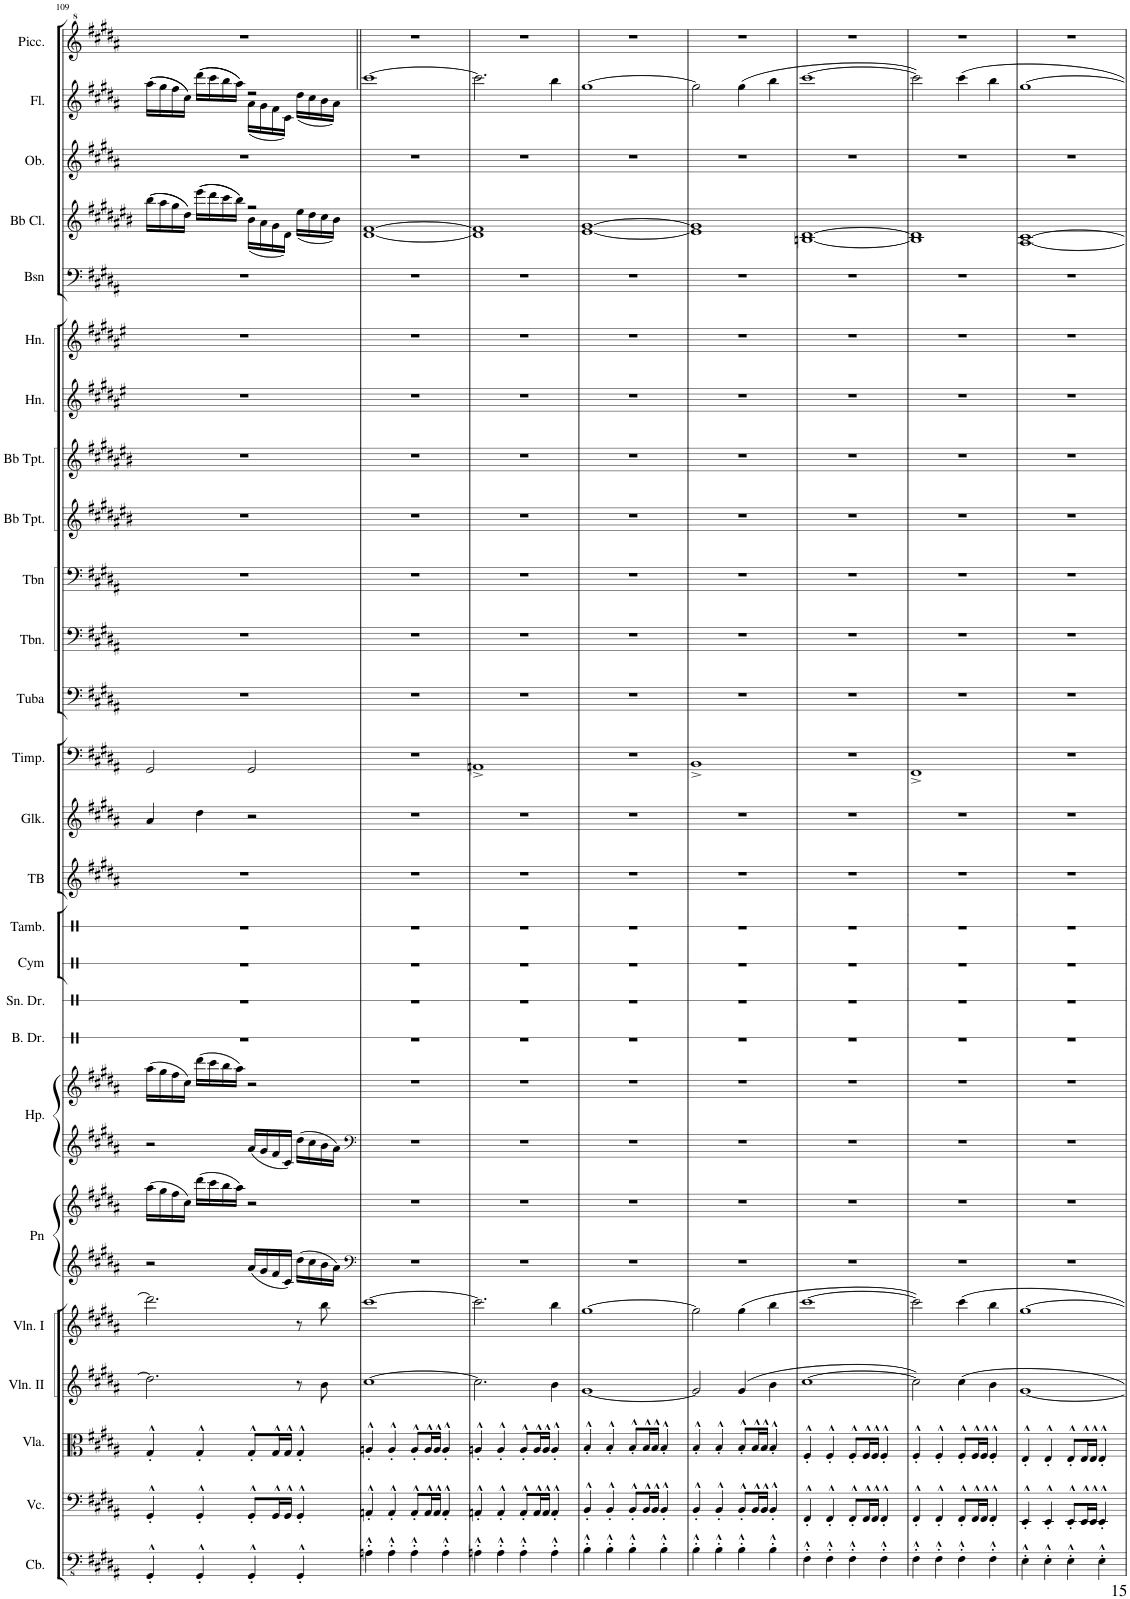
**kern	**kern	**kern	**kern	**kern	**kern	**kern	**kern	**kern	**kern	**kern	**kern	**kern	**kern	**kern	**kern	**kern	**kern	**kern	**kern	**kern	**kern	**kern	**kern	**kern	**kern	**kern	**kern
*part26	*part25	*part24	*part23	*part22	*part21	*part21	*part20	*part20	*part19	*part18	*part17	*part16	*part15	*part14	*part13	*part12	*part11	*part10	*part9	*part8	*part7	*part6	*part5	*part4	*part3	*part2	*part1
*staff28	*staff27	*staff26	*staff25	*staff24	*staff23	*staff22	*staff21	*staff20	*staff19	*staff18	*staff17	*staff16	*staff15	*staff14	*staff13	*staff12	*staff11	*staff10	*staff9	*staff8	*staff7	*staff6	*staff5	*staff4	*staff3	*staff2	*staff1
*I"Contrabass	*I"Cello	*I"Viola	*I"Violin II	*I"Violin I	*I"Piano	*	*I"Harp	*	*I"Bass Drum	*I"Snare Drum	*I"Cymbals (Crash  Cymbal,  Suspended  Cymbal)	*I"Tambourine	*I"Tubular Bells	*I"Glockenspiel	*I"Timpani	*I"Tuba	*I"Trombone 2-3	*I"Trombone 1	*I"Trumpet in Bb 2-3	*I"Trumpet in Bb 1	*I"Horn in F	*I"Horn in F	*I"Basoon 1-2	*I"Clarinet in Bb 1-2	*I"Oboe 1-2	*I"Flute 1-2	*I"Piccolo
*I'Cb.	*	*I'Vla.	*I'Vln. II	*I'Vln. I	*I'Pn	*	*I'Hp.	*	*I'B. Dr.	*I'Sn. Dr.	*I'Cym	*I'Tamb.	*I'TB	*I'Glk.	*I'Timp.	*I'Tuba	*I'Tbn.	*I'Tbn	*	*	*I'Hn.	*I'Hn.	*I'Bsn	*	*I'Ob.	*I'Fl.	*I'Picc.
!!LO:PB:g=z
*clefFv4	*clefF4	*clefC3	*clefG2	*clefG2	*clefG2	*clefG2	*clefG2	*clefG2	*clefX	*clefX	*clefX	*clefX	*clefG2	*clefG2	*clefF4	*clefF4	*clefF4	*clefF4	*clefG2	*clefG2	*clefG2	*clefG2	*clefF4	*clefG2	*clefG2	*clefG2	*clefG^2
*Trd7c12	*	*	*	*	*	*	*	*	*	*	*	*	*	*Trd-14c-24	*	*	*	*	*Trd1c2	*Trd1c2	*Trd4c7	*Trd4c7	*	*Trd1c2	*	*	*Trd-7c-12
*k[f#c#g#d#a#]	*k[f#c#g#d#a#]	*k[f#c#g#d#a#]	*k[f#c#g#d#a#]	*k[f#c#g#d#a#]	*k[f#c#g#d#a#]	*k[f#c#g#d#a#]	*k[f#c#g#d#a#]	*k[f#c#g#d#a#]	*k[]	*k[]	*k[]	*k[]	*k[f#c#g#d#a#]	*k[f#c#g#d#a#]	*k[f#c#g#d#a#]	*k[f#c#g#d#a#]	*k[f#c#g#d#a#]	*k[f#c#g#d#a#]	*k[f#c#g#d#a#e#b#]	*k[f#c#g#d#a#e#b#]	*k[f#c#g#d#a#e#]	*k[f#c#g#d#a#e#]	*k[f#c#g#d#a#]	*k[f#c#g#d#a#e#b#]	*k[f#c#g#d#a#]	*k[f#c#g#d#a#]	*k[f#c#g#d#a#]
*M4/4	*M4/4	*M4/4	*M4/4	*M4/4	*M4/4	*M4/4	*M4/4	*M4/4	*M4/4	*M4/4	*M4/4	*M4/4	*M4/4	*M4/4	*M4/4	*M4/4	*M4/4	*M4/4	*M4/4	*M4/4	*M4/4	*M4/4	*M4/4	*M4/4	*M4/4	*M4/4	*M4/4
=109	=109	=109	=109	=109	=109	=109	=109	=109	=109	=109	=109	=109	=109	=109	=109	=109	=109	=109	=109	=109	=109	=109	=109	=109	=109	=109	=109
*	*	*	*	*	*	*	*	*	*	*	*	*	*	*	*	*	*	*	*	*	*	*	*	*^	*	*^	*
4GGG#'^^/	4GG#'^^/	4G#'^^/	2.dd#\]	2.ddd#\]	2r	(16aa#\LL	2r	(16aa#\LL	1r	1r	1r	1r	1r	4a#/	2GG#/	1r	1r	1r	1r	1r	1r	1r	1r	((16bb#\LL	2ryy	1r	((16aa#\LL	2ryy	1r
.	.	.	.	.	.	16gg#\	.	16gg#\	.	.	.	.	.	.	.	.	.	.	.	.	.	.	.	16aa#\	.	.	16gg#\	.	.
.	.	.	.	.	.	16ff#\	.	16ff#\	.	.	.	.	.	.	.	.	.	.	.	.	.	.	.	16gg#\	.	.	16ff#\	.	.
.	.	.	.	.	.	16cc#\JJ)	.	16cc#\JJ)	.	.	.	.	.	.	.	.	.	.	.	.	.	.	.	16dd#\JJ))	.	.	16cc#\JJ))	.	.
4GGG#'^^/	4GG#'^^/	4G#'^^/	.	.	.	(16ddd#\LL	.	(16ddd#\LL	.	.	.	.	.	4dd#\	.	.	.	.	.	.	.	.	.	((16eee#\LL	.	.	((16ddd#\LL	.	.
.	.	.	.	.	.	16ccc#\	.	16ccc#\	.	.	.	.	.	.	.	.	.	.	.	.	.	.	.	16ddd#\	.	.	16ccc#\	.	.
.	.	.	.	.	.	16bb\	.	16bb\	.	.	.	.	.	.	.	.	.	.	.	.	.	.	.	16ccc#\	.	.	16bb\	.	.
.	.	.	.	.	.	16aa#\JJ)	.	16aa#\JJ)	.	.	.	.	.	.	.	.	.	.	.	.	.	.	.	16bb#\JJ))	.	.	16aa#\JJ))	.	.
4GGG#'^^/	8GG#'^^/L	8G#'^^/L	.	.	16a#/LL	2r	16a#/LL	2r	.	.	.	.	.	2r	2GG#/	.	.	.	.	.	.	.	.	2r	(16b#\LL	.	2r	(16a#\LL	.
.	.	.	.	.	16g#/	.	16g#/	.	.	.	.	.	.	.	.	.	.	.	.	.	.	.	.	.	16a#\	.	.	16g#\	.
.	16GG#^^/L	16G#^^/L	.	.	16f#/	.	16f#/	.	.	.	.	.	.	.	.	.	.	.	.	.	.	.	.	.	16g#\	.	.	16f#\	.
.	16GG#^^/JJ	16G#^^/JJ	.	.	16c#/JJ	.	16c#/JJ	.	.	.	.	.	.	.	.	.	.	.	.	.	.	.	.	.	16d#\JJ)	.	.	16c#\JJ)	.
4GGG#'^^/	4GG#'^^/	4G#'^^/	8r	8r	16dd#\LL	.	16dd#\LL	.	.	.	.	.	.	.	.	.	.	.	.	.	.	.	.	.	(16ee#\LL	.	.	(16dd#\LL	.
.	.	.	.	.	16cc#\	.	16cc#\	.	.	.	.	.	.	.	.	.	.	.	.	.	.	.	.	.	16dd#\	.	.	16cc#\	.
.	.	.	8b\	8bb\	16b\	.	16b\	.	.	.	.	.	.	.	.	.	.	.	.	.	.	.	.	.	16cc#\	.	.	16b\	.
.	.	.	.	.	16a#\JJ	.	16a#\JJ	.	.	.	.	.	.	.	.	.	.	.	.	.	.	.	.	.	16b#\JJ)	.	.	16a#\JJ)	.
*	*	*	*	*	*	*	*	*	*	*	*	*	*	*	*	*	*	*	*	*	*	*	*	*v	*v	*	*v	*v	*
=110||	=110||	=110||	=110||	=110||	=110||	=110||	=110||	=110||	=110||	=110||	=110||	=110||	=110||	=110||	=110||	=110||	=110||	=110||	=110||	=110||	=110||	=110||	=110||	=110||	=110||	=110||	=110||
*	*	*	*	*	*clefF4	*	*clefF4	*	*	*	*	*	*	*	*	*	*	*	*	*	*	*	*	*	*	*	*
4AAn'^^\	4AAn'^^/	4An'^^/	[1cc#	[1ccc#	1r	1r	1r	1r	1r	1r	1r	1r	1r	1r	1r	1r	1r	1r	1r	1r	1r	1r	1r	[1d# [1f#	1r	[1ccc#	1r
4AA'^^\	4AA'^^/	4A'^^/	.	.	.	.	.	.	.	.	.	.	.	.	.	.	.	.	.	.	.	.	.	.	.	.	.
4AA'^^\	8AA'^^/L	8A'^^/L	.	.	.	.	.	.	.	.	.	.	.	.	.	.	.	.	.	.	.	.	.	.	.	.	.
.	16AA^^/L	16A^^/L	.	.	.	.	.	.	.	.	.	.	.	.	.	.	.	.	.	.	.	.	.	.	.	.	.
.	16AA^^/JJ	16A^^/JJ	.	.	.	.	.	.	.	.	.	.	.	.	.	.	.	.	.	.	.	.	.	.	.	.	.
4AA'^^\	4AA'^^/	4A'^^/	.	.	.	.	.	.	.	.	.	.	.	.	.	.	.	.	.	.	.	.	.	.	.	.	.
=111	=111	=111	=111	=111	=111	=111	=111	=111	=111	=111	=111	=111	=111	=111	=111	=111	=111	=111	=111	=111	=111	=111	=111	=111	=111	=111	=111
4AAn'^^\	4AAn'^^/	4An'^^/	2.cc#\]	2.ccc#\]	1r	1r	1r	1r	1r	1r	1r	1r	1r	1r	1AAn^	1r	1r	1r	1r	1r	1r	1r	1r	1d#] 1f#]	1r	2.ccc#\]	1r
4AA'^^\	4AA'^^/	4A'^^/	.	.	.	.	.	.	.	.	.	.	.	.	.	.	.	.	.	.	.	.	.	.	.	.	.
4AA'^^\	8AA'^^/L	8A'^^/L	.	.	.	.	.	.	.	.	.	.	.	.	.	.	.	.	.	.	.	.	.	.	.	.	.
.	16AA^^/L	16A^^/L	.	.	.	.	.	.	.	.	.	.	.	.	.	.	.	.	.	.	.	.	.	.	.	.	.
.	16AA^^/JJ	16A^^/JJ	.	.	.	.	.	.	.	.	.	.	.	.	.	.	.	.	.	.	.	.	.	.	.	.	.
4AA'^^\	4AA'^^/	4A'^^/	4b\	4bb\	.	.	.	.	.	.	.	.	.	.	.	.	.	.	.	.	.	.	.	.	.	4bb\	.
=112	=112	=112	=112	=112	=112	=112	=112	=112	=112	=112	=112	=112	=112	=112	=112	=112	=112	=112	=112	=112	=112	=112	=112	=112	=112	=112	=112
4BB'^^\	4BB'^^/	4B'^^/	[1g#	[1gg#	1r	1r	1r	1r	1r	1r	1r	1r	1r	1r	1r	1r	1r	1r	1r	1r	1r	1r	1r	[1e# [1g#	1r	[1gg#	1r
4BB'^^\	4BB'^^/	4B'^^/	.	.	.	.	.	.	.	.	.	.	.	.	.	.	.	.	.	.	.	.	.	.	.	.	.
4BB'^^\	8BB'^^/L	8B'^^/L	.	.	.	.	.	.	.	.	.	.	.	.	.	.	.	.	.	.	.	.	.	.	.	.	.
.	16BB^^/L	16B^^/L	.	.	.	.	.	.	.	.	.	.	.	.	.	.	.	.	.	.	.	.	.	.	.	.	.
.	16BB^^/JJ	16B^^/JJ	.	.	.	.	.	.	.	.	.	.	.	.	.	.	.	.	.	.	.	.	.	.	.	.	.
4BB'^^\	4BB'^^/	4B'^^/	.	.	.	.	.	.	.	.	.	.	.	.	.	.	.	.	.	.	.	.	.	.	.	.	.
=113	=113	=113	=113	=113	=113	=113	=113	=113	=113	=113	=113	=113	=113	=113	=113	=113	=113	=113	=113	=113	=113	=113	=113	=113	=113	=113	=113
4BB'^^\	4BB'^^/	4B'^^/	2g#/]	2gg#\]	1r	1r	1r	1r	1r	1r	1r	1r	1r	1r	1BB^	1r	1r	1r	1r	1r	1r	1r	1r	1e#] 1g#]	1r	2gg#\]	1r
4BB'^^\	4BB'^^/	4B'^^/	.	.	.	.	.	.	.	.	.	.	.	.	.	.	.	.	.	.	.	.	.	.	.	.	.
4BB'^^\	8BB'^^/L	8B'^^/L	(4g#/	(4gg#\	.	.	.	.	.	.	.	.	.	.	.	.	.	.	.	.	.	.	.	.	.	(4gg#\	.
.	16BB^^/L	16B^^/L	.	.	.	.	.	.	.	.	.	.	.	.	.	.	.	.	.	.	.	.	.	.	.	.	.
.	16BB^^/JJ	16B^^/JJ	.	.	.	.	.	.	.	.	.	.	.	.	.	.	.	.	.	.	.	.	.	.	.	.	.
4BB'^^\	4BB'^^/	4B'^^/	4b\	4bb\	.	.	.	.	.	.	.	.	.	.	.	.	.	.	.	.	.	.	.	.	.	4bb\	.
=114	=114	=114	=114	=114	=114	=114	=114	=114	=114	=114	=114	=114	=114	=114	=114	=114	=114	=114	=114	=114	=114	=114	=114	=114	=114	=114	=114
4FF#'^^\	4FF#'^^/	4F#'^^/	[1cc#	[1ccc#	1r	1r	1r	1r	1r	1r	1r	1r	1r	1r	1r	1r	1r	1r	1r	1r	1r	1r	1r	[1Bn [1d#	1r	[1ccc#	1r
4FF#'^^\	4FF#'^^/	4F#'^^/	.	.	.	.	.	.	.	.	.	.	.	.	.	.	.	.	.	.	.	.	.	.	.	.	.
4FF#'^^\	8FF#'^^/L	8F#'^^/L	.	.	.	.	.	.	.	.	.	.	.	.	.	.	.	.	.	.	.	.	.	.	.	.	.
.	16FF#^^/L	16F#^^/L	.	.	.	.	.	.	.	.	.	.	.	.	.	.	.	.	.	.	.	.	.	.	.	.	.
.	16FF#^^/JJ	16F#^^/JJ	.	.	.	.	.	.	.	.	.	.	.	.	.	.	.	.	.	.	.	.	.	.	.	.	.
4FF#'^^\	4FF#'^^/	4F#'^^/	.	.	.	.	.	.	.	.	.	.	.	.	.	.	.	.	.	.	.	.	.	.	.	.	.
=115	=115	=115	=115	=115	=115	=115	=115	=115	=115	=115	=115	=115	=115	=115	=115	=115	=115	=115	=115	=115	=115	=115	=115	=115	=115	=115	=115
4FF#'^^\	4FF#'^^/	4F#'^^/	2cc#\])	2ccc#\])	1r	1r	1r	1r	1r	1r	1r	1r	1r	1r	1FF#^	1r	1r	1r	1r	1r	1r	1r	1r	1B] 1d#]	1r	2ccc#\])	1r
4FF#'^^\	4FF#'^^/	4F#'^^/	.	.	.	.	.	.	.	.	.	.	.	.	.	.	.	.	.	.	.	.	.	.	.	.	.
4FF#'^^\	8FF#'^^/L	8F#'^^/L	4cc#\	4ccc#\	.	.	.	.	.	.	.	.	.	.	.	.	.	.	.	.	.	.	.	.	.	4ccc#\	.
.	16FF#^^/L	16F#^^/L	.	.	.	.	.	.	.	.	.	.	.	.	.	.	.	.	.	.	.	.	.	.	.	.	.
.	16FF#^^/JJ	16F#^^/JJ	.	.	.	.	.	.	.	.	.	.	.	.	.	.	.	.	.	.	.	.	.	.	.	.	.
4FF#'^^\	4FF#'^^/	4F#'^^/	4b\	4bb\	.	.	.	.	.	.	.	.	.	.	.	.	.	.	.	.	.	.	.	.	.	4bb\	.
=116	=116	=116	=116	=116	=116	=116	=116	=116	=116	=116	=116	=116	=116	=116	=116	=116	=116	=116	=116	=116	=116	=116	=116	=116	=116	=116	=116
4EE'^^\	4EE'^^/	4E'^^/	[1g#	[1gg#	1r	1r	1r	1r	1r	1r	1r	1r	1r	1r	1r	1r	1r	1r	1r	1r	1r	1r	1r	[1A# [1c#	1r	[1gg#	1r
4EE'^^\	4EE'^^/	4E'^^/	.	.	.	.	.	.	.	.	.	.	.	.	.	.	.	.	.	.	.	.	.	.	.	.	.
4EE'^^\	8EE'^^/L	8E'^^/L	.	.	.	.	.	.	.	.	.	.	.	.	.	.	.	.	.	.	.	.	.	.	.	.	.
.	16EE^^/L	16E^^/L	.	.	.	.	.	.	.	.	.	.	.	.	.	.	.	.	.	.	.	.	.	.	.	.	.
.	16EE^^/JJ	16E^^/JJ	.	.	.	.	.	.	.	.	.	.	.	.	.	.	.	.	.	.	.	.	.	.	.	.	.
4EE'^^\	4EE'^^/	4E'^^/	.	.	.	.	.	.	.	.	.	.	.	.	.	.	.	.	.	.	.	.	.	.	.	.	.
=	=	=	=	=	=	=	=	=	=	=	=	=	=	=	=	=	=	=	=	=	=	=	=	=	=	=	=
*-	*-	*-	*-	*-	*-	*-	*-	*-	*-	*-	*-	*-	*-	*-	*-	*-	*-	*-	*-	*-	*-	*-	*-	*-	*-	*-	*-
